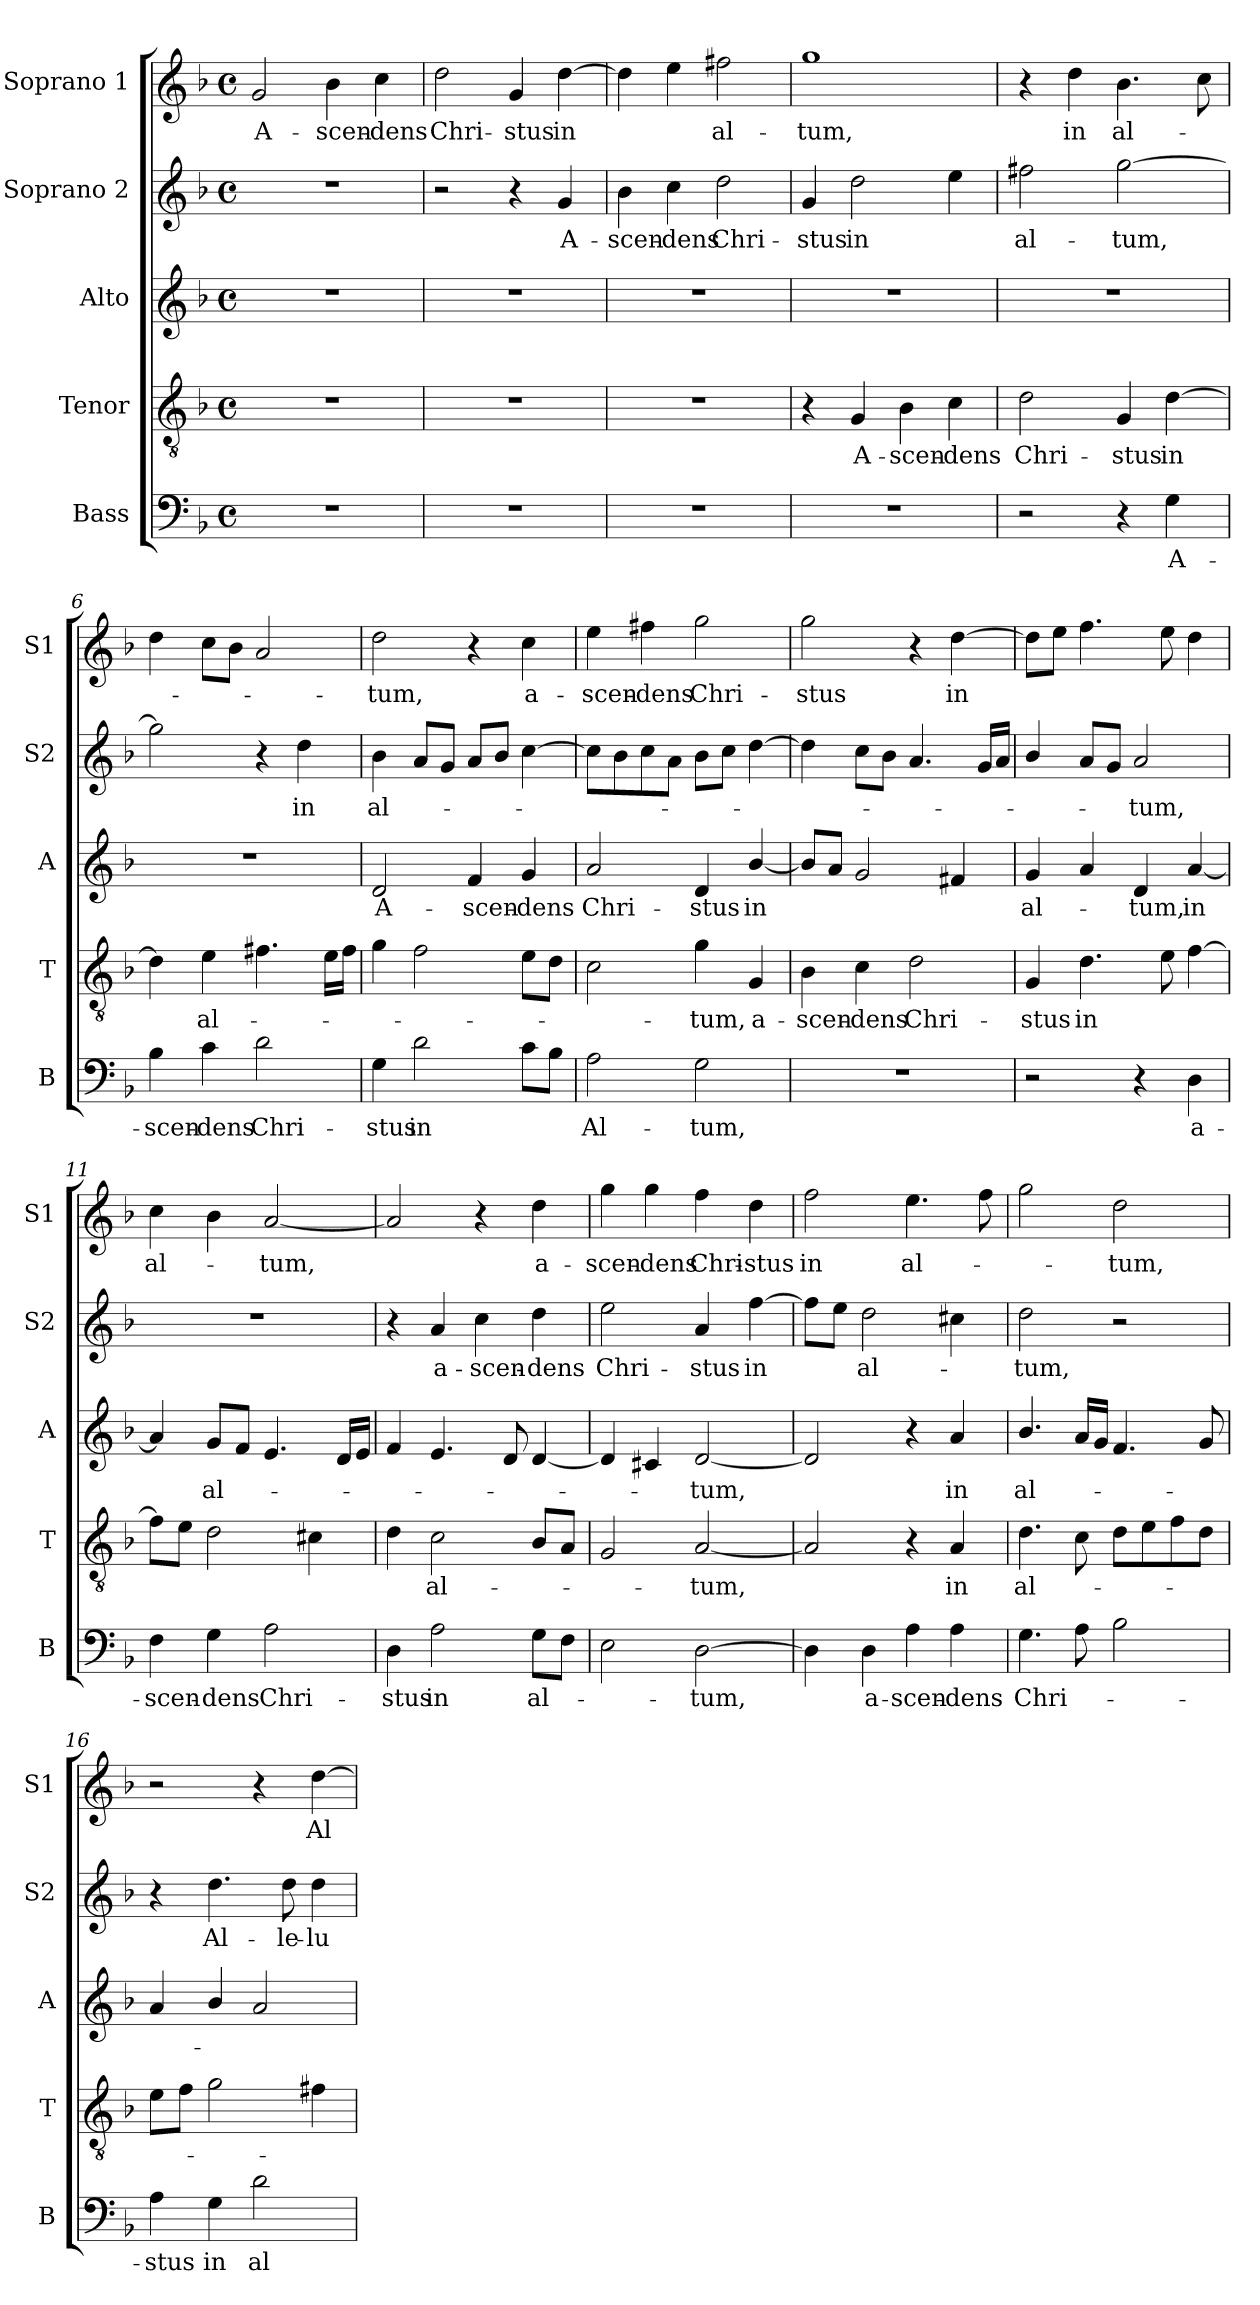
**kern	**text	**kern	**text	**kern	**text	**kern	**text	**kern	**text
*part5	*part5	*part4	*part4	*part3	*part3	*part2	*part2	*part1	*part1
*staff5	*staff5	*staff4	*staff4	*staff3	*staff3	*staff2	*staff2	*staff1	*staff1
*I"Bass	*	*I"Tenor	*	*I"Alto	*	*I"Soprano 2	*	*I"Soprano 1	*
*I'B	*	*I'T	*	*I'A	*	*I'S2	*	*I'S1	*
*clefF4	*	*clefGv2	*	*clefG2	*	*clefG2	*	*clefG2	*
*k[b-]	*	*k[b-]	*	*k[b-]	*	*k[b-]	*	*k[b-]	*
*F:	*	*F:	*	*F:	*	*F:	*	*F:	*
*M4/4	*	*M4/4	*	*M4/4	*	*M4/4	*	*M4/4	*
*met(c)	*	*met(c)	*	*met(c)	*	*met(c)	*	*met(c)	*
=1	=1	=1	=1	=1	=1	=1	=1	=1	=1
!	!	!	!	!	!	!	!	!	!LO:LY:b
1r	.	1r	.	1r	.	1r	.	2g/	A-
!	!	!	!	!	!	!	!	!	!LO:LY:b
.	.	.	.	.	.	.	.	4b-\	-scen-
!	!	!	!	!	!	!	!	!	!LO:LY:b
.	.	.	.	.	.	.	.	4cc\	-dens
=2	=2	=2	=2	=2	=2	=2	=2	=2	=2
!	!	!	!	!	!	!	!	!	!LO:LY:b
1r	.	1r	.	1r	.	2r	.	2dd\	Chri-
!	!	!	!	!	!	!	!	!	!LO:LY:b
.	.	.	.	.	.	4r	.	4g/	-stus
!	!	!	!	!	!	!	!LO:LY:b	!	!LO:LY:b
.	.	.	.	.	.	4g/	A-	[4dd\	in
=3	=3	=3	=3	=3	=3	=3	=3	=3	=3
!	!	!	!	!	!	!	!LO:LY:b	!	!
1r	.	1r	.	1r	.	4b-\	-scen-	4dd\]	.
!	!	!	!	!	!	!	!LO:LY:b	!	!
.	.	.	.	.	.	4cc\	-dens	4ee\	.
!	!	!	!	!	!	!	!LO:LY:b	!	!LO:LY:b
.	.	.	.	.	.	2dd\	Chri-	2ff#X\	al-
=4	=4	=4	=4	=4	=4	=4	=4	=4	=4
!	!	!	!	!	!	!	!LO:LY:b	!	!LO:LY:b
1r	.	4r	.	1r	.	4g/	-stus	1gg	-tum,
!	!	!	!LO:LY:b	!	!	!	!LO:LY:b	!	!
.	.	4G/	A-	.	.	2dd\	in	.	.
!	!	!	!LO:LY:b	!	!	!	!	!	!
.	.	4B-\	-scen-	.	.	.	.	.	.
!	!	!	!LO:LY:b	!	!	!	!	!	!
.	.	4c\	-dens	.	.	4ee\	.	.	.
=5	=5	=5	=5	=5	=5	=5	=5	=5	=5
!	!	!	!LO:LY:b	!	!	!	!LO:LY:b	!	!
2r	.	2d\	Chri-	1r	.	2ff#X\	al-	4r	.
!	!	!	!	!	!	!	!	!	!LO:LY:b
.	.	.	.	.	.	.	.	4dd\	in
!	!	!	!LO:LY:b	!	!	!	!LO:LY:b	!	!LO:LY:b
4r	.	4G/	-stus	.	.	[2gg\	-tum,	4.b-\	al-
!	!LO:LY:b	!	!LO:LY:b	!	!	!	!	!	!
4G\	A-	[4d\	in	.	.	.	.	.	.
.	.	.	.	.	.	.	.	8cc\	.
=6	=6	=6	=6	=6	=6	=6	=6	=6	=6
!	!LO:LY:b	!	!	!	!	!	!	!	!
4B-\	-scen-	4d\]	.	1r	.	2gg\]	.	4dd\	.
!	!LO:LY:b	!	!LO:LY:b	!	!	!	!	!	!
4c\	-dens	4e\	al-	.	.	.	.	8cc\L	.
.	.	.	.	.	.	.	.	8b-\J	.
!	!LO:LY:b	!	!	!	!	!	!	!	!
2d\	Chri-	4.f#X\	.	.	.	4r	.	2a/	.
!	!	!	!	!	!	!	!LO:LY:b	!	!
.	.	.	.	.	.	4dd\	in	.	.
.	.	16e\LL	.	.	.	.	.	.	.
.	.	16f#\JJ	.	.	.	.	.	.	.
=7	=7	=7	=7	=7	=7	=7	=7	=7	=7
!	!LO:LY:b	!	!	!	!LO:LY:b	!	!LO:LY:b	!	!LO:LY:b
4G\	-stus	4g\	.	2d/	A-	4b-\	al-	2dd\	-tum,
!	!LO:LY:b	!	!	!	!	!	!	!	!
2d\	in	2f\	.	.	.	8a/L	.	.	.
.	.	.	.	.	.	8g/J	.	.	.
!	!	!	!	!	!LO:LY:b	!	!	!	!
.	.	.	.	4f/	-scen-	8a/L	.	4r	.
.	.	.	.	.	.	8b-/J	.	.	.
!	!	!	!	!	!LO:LY:b	!	!	!	!LO:LY:b
8c\L	.	8e\L	.	4g/	-dens	[4cc\	.	4cc\	a-
8B-\J	.	8d\J	.	.	.	.	.	.	.
=8	=8	=8	=8	=8	=8	=8	=8	=8	=8
!	!LO:LY:b	!	!LO:LY:b	!	!LO:LY:b	!	!LO:LY:b	!	!LO:LY:b
2A\	Al-	2c\	-­-	2a/	Chri-	8cc\L]	-­-	4ee\	-scen-
.	.	.	.	.	.	8b-\	.	.	.
!	!	!	!	!	!	!	!	!	!LO:LY:b
.	.	.	.	.	.	8cc\	.	4ff#X\	-dens
.	.	.	.	.	.	8a\J	.	.	.
!	!LO:LY:b	!	!LO:LY:b	!	!LO:LY:b	!	!	!	!LO:LY:b
2G\	-tum,	4g\	-tum,	4d/	-stus	8b-\L	.	2gg\	Chri-
.	.	.	.	.	.	8cc\J	.	.	.
!	!	!	!LO:LY:b	!	!LO:LY:b	!	!	!	!
.	.	4G/	a-	[4b-/	in	[4dd\	.	.	.
!!LO:LB:g=z
=9	=9	=9	=9	=9	=9	=9	=9	=9	=9
!	!	!	!LO:LY:b	!	!	!	!LO:LY:b	!	!LO:LY:b
1r	.	4B-\	-scen-	8b-/L]	.	4dd\]	-­-	2gg\	-stus
.	.	.	.	8a/J	.	.	.	.	.
!	!	!	!LO:LY:b	!	!	!	!	!	!
.	.	4c\	-dens	2g/	.	8cc\L	.	.	.
.	.	.	.	.	.	8b-\J	.	.	.
!	!	!	!LO:LY:b	!	!	!	!	!	!
.	.	2d\	Chri-	.	.	4.a/	.	4r	.
!	!	!	!	!	!	!	!	!	!LO:LY:b
.	.	.	.	4f#X/	.	.	.	[4dd\	in
.	.	.	.	.	.	16g/LL	.	.	.
.	.	.	.	.	.	16a/JJ	.	.	.
=10	=10	=10	=10	=10	=10	=10	=10	=10	=10
!	!	!	!LO:LY:b	!	!LO:LY:b	!	!	!	!
2r	.	4G/	-stus	4g/	al-	4b-/	.	8dd\L]	.
.	.	.	.	.	.	.	.	8ee\J	.
!	!	!	!LO:LY:b	!	!	!	!	!	!
.	.	4.d\	in	4a/	.	8a/L	.	4.ff\	.
.	.	.	.	.	.	8g/J	.	.	.
!	!	!	!	!	!LO:LY:b	!	!LO:LY:b	!	!
4r	.	.	.	4d/	-tum,	2a/	-tum,	.	.
.	.	8e\	.	.	.	.	.	8ee\	.
!	!LO:LY:b	!	!	!	!LO:LY:b	!	!	!	!
4D\	a-	[4f\	.	[4a/	in	.	.	4dd\	.
=11	=11	=11	=11	=11	=11	=11	=11	=11	=11
!	!LO:LY:b	!	!	!	!	!	!	!	!LO:LY:b
4F\	-scen-	8f\L]	.	4a/]	.	1r	.	4cc\	al-
.	.	8e\J	.	.	.	.	.	.	.
!	!LO:LY:b	!	!	!	!LO:LY:b	!	!	!	!
4G\	-dens	2d\	.	8g/L	al-	.	.	4b-\	.
.	.	.	.	8f/J	.	.	.	.	.
!	!LO:LY:b	!	!	!	!	!	!	!	!LO:LY:b
2A\	Chri-	.	.	4.e/	.	.	.	[2a/	-tum,
.	.	4c#X\	.	.	.	.	.	.	.
.	.	.	.	16d/LL	.	.	.	.	.
.	.	.	.	16e/JJ	.	.	.	.	.
=12	=12	=12	=12	=12	=12	=12	=12	=12	=12
!	!LO:LY:b	!	!	!	!	!	!	!	!
4D\	-stus	4d\	.	4f/	.	4r	.	2a/]	.
!	!LO:LY:b	!	!LO:LY:b	!	!	!	!LO:LY:b	!	!
2A\	in	2c\	al-	4.e/	.	4a/	a-	.	.
!	!	!	!	!	!	!	!LO:LY:b	!	!
.	.	.	.	.	.	4cc\	-scen-	4r	.
.	.	.	.	8d/	.	.	.	.	.
!	!LO:LY:b	!	!	!	!	!	!LO:LY:b	!	!LO:LY:b
8G\L	al-	8B-/L	.	[4d/	.	4dd\	-dens	4dd\	a-
8F\J	.	8A/J	.	.	.	.	.	.	.
=13	=13	=13	=13	=13	=13	=13	=13	=13	=13
!	!	!	!	!	!	!	!LO:LY:b	!	!LO:LY:b
2E\	.	2G/	.	4d/]	.	2ee\	Chri-	4gg\	-scen-
!	!	!	!	!	!	!	!	!	!LO:LY:b
.	.	.	.	4c#X/	.	.	.	4gg\	-dens
!	!LO:LY:b	!	!LO:LY:b	!	!LO:LY:b	!	!LO:LY:b	!	!LO:LY:b
[2D\	-tum,	[2A/	-tum,	[2d/	-tum,	4a/	-stus	4ff\	Chri-
!	!	!	!	!	!	!	!LO:LY:b	!	!LO:LY:b
.	.	.	.	.	.	[4ff\	in	4dd\	-stus
=14	=14	=14	=14	=14	=14	=14	=14	=14	=14
!	!	!	!	!	!	!	!	!	!LO:LY:b
4D\]	.	2A/]	.	2d/]	.	8ff\L]	.	2ff\	in
.	.	.	.	.	.	8ee\J	.	.	.
!	!LO:LY:b	!	!	!	!	!	!LO:LY:b	!	!
4D\	a-	.	.	.	.	2dd\	al-	.	.
!	!LO:LY:b	!	!	!	!	!	!	!	!LO:LY:b
4A\	-scen-	4r	.	4r	.	.	.	4.ee\	al-
!	!LO:LY:b	!	!LO:LY:b	!	!LO:LY:b	!	!	!	!
4A\	-dens	4A/	in	4a/	in	4cc#X\	.	.	.
.	.	.	.	.	.	.	.	8ff\	.
=15	=15	=15	=15	=15	=15	=15	=15	=15	=15
!	!LO:LY:b	!	!LO:LY:b	!	!LO:LY:b	!	!LO:LY:b	!	!
4.G\	Chri-	4.d\	al-	4.b-/	al-	2dd\	-tum,	2gg\	.
8A\	.	8c\	.	16a/LL	.	.	.	.	.
.	.	.	.	16g/JJ	.	.	.	.	.
!	!	!	!	!	!	!	!	!	!LO:LY:b
2B-\	.	8d\L	.	4.f/	.	2r	.	2dd\	-tum,
.	.	8e\	.	.	.	.	.	.	.
.	.	8f\	.	.	.	.	.	.	.
.	.	8d\J	.	8g/	.	.	.	.	.
=16	=16	=16	=16	=16	=16	=16	=16	=16	=16
!	!LO:LY:b	!	!	!	!	!	!	!	!
4A\	-stus	8e\L	.	4a/	.	4r	.	2r	.
.	.	8f\J	.	.	.	.	.	.	.
!	!LO:LY:b	!	!	!	!	!	!LO:LY:b	!	!
4G\	in	2g\	.	4b-/	.	4.dd\	Al-	.	.
!	!LO:LY:b	!	!	!	!	!	!	!	!
2d\	al-	.	.	2a/	.	.	.	4r	.
!	!	!	!	!	!	!	!LO:LY:b	!	!
.	.	.	.	.	.	8dd\	-le-	.	.
!	!	!	!	!	!	!	!LO:LY:b	!	!LO:LY:b
.	.	4f#X\	.	.	.	4dd\	-lu-	[4dd\	Al-
=	=	=	=	=	=	=	=	=	=
*-	*-	*-	*-	*-	*-	*-	*-	*-	*-
